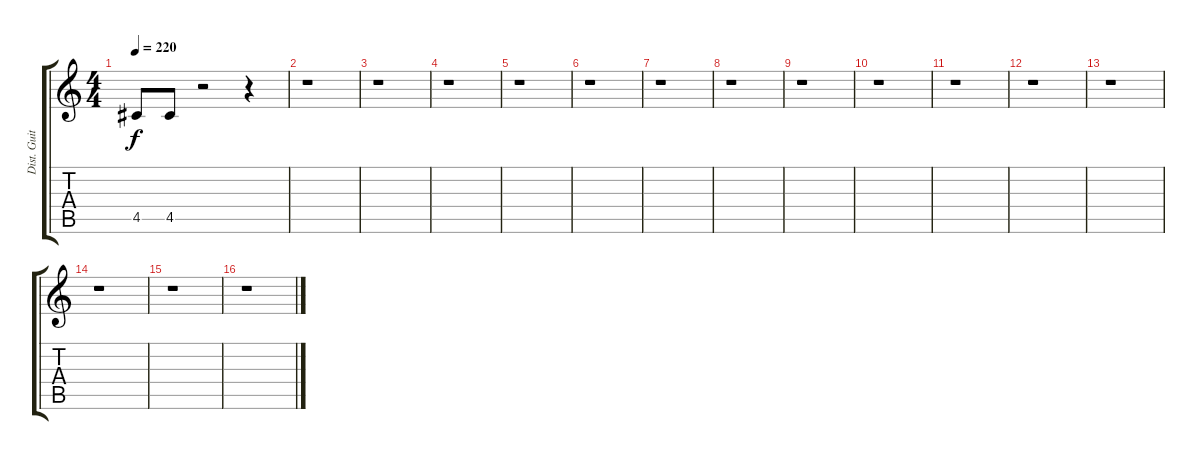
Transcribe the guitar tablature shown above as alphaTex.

\track ("Dist. Guitar 1" "Dist. Guit") {instrument distortionguitar}
\staff {score tabs}
\tuning (E4 B3 G3 D3 A2 E2) {hide}
\ts (4 4)
\tempo 220
\clef g2
\ks c
4.5.8{dy f} 4.5.8 r.2 r.4 |
r.1 |
r.1 |
r.1 |
r.1 |
r.1 |
r.1 |
r.1 |
r.1 |
r.1 |
r.1 |
r.1 |
r.1 |
r.1 |
r.1 |
r.1
